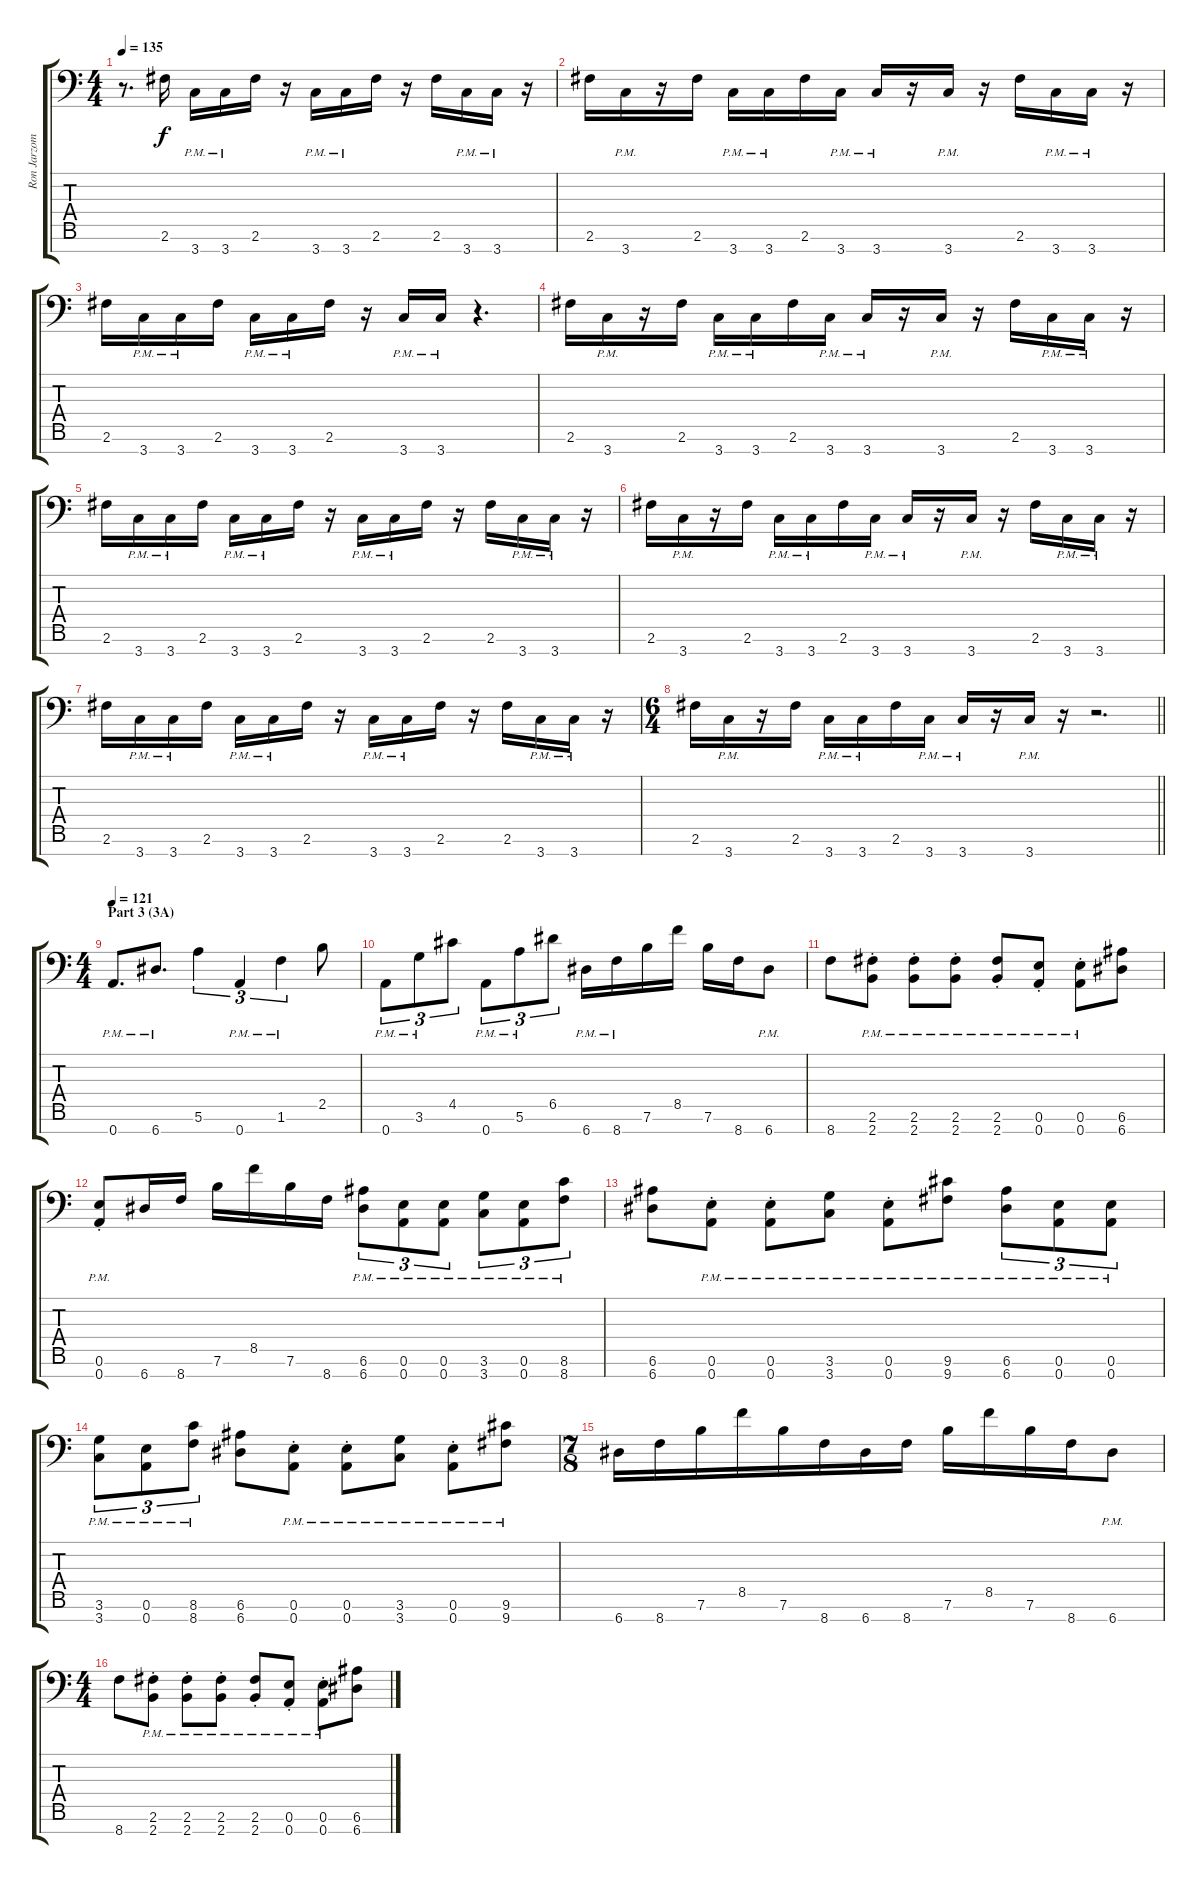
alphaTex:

\track ("Ron Jarzombek - Rhythm L" "Ron Jarzom") {instrument distortionguitar}
\staff {score tabs}
\tuning (E4 B3 G3 D3 A2 E2 A1) {hide}
\ts (4 4)
\tempo 135
\clef f4
\ks c
r.8{d dy f} 2.6.16 3.7{pm}.16 3.7{pm}.16 2.6.16 r.16 3.7{pm}.16 3.7{pm}.16 2.6.16 r.16 2.6.16 3.7{pm}.16 3.7{pm}.16 r.16 |
2.6.16 3.7{pm}.16 r.16 2.6.16 3.7{pm}.16 3.7{pm}.16 2.6.16 3.7{pm}.16 3.7{pm}.16 r.16 3.7{pm}.16 r.16 2.6.16 3.7{pm}.16 3.7{pm}.16 r.16 |
2.6.16 3.7{pm}.16 3.7{pm}.16 2.6.16 3.7{pm}.16 3.7{pm}.16 2.6.16 r.16 3.7{pm}.16 3.7{pm}.16 r.4{d} |
2.6.16 3.7{pm}.16 r.16 2.6.16 3.7{pm}.16 3.7{pm}.16 2.6.16 3.7{pm}.16 3.7{pm}.16 r.16 3.7{pm}.16 r.16 2.6.16 3.7{pm}.16 3.7{pm}.16 r.16 |
2.6.16 3.7{pm}.16 3.7{pm}.16 2.6.16 3.7{pm}.16 3.7{pm}.16 2.6.16 r.16 3.7{pm}.16 3.7{pm}.16 2.6.16 r.16 2.6.16 3.7{pm}.16 3.7{pm}.16 r.16 |
2.6.16 3.7{pm}.16 r.16 2.6.16 3.7{pm}.16 3.7{pm}.16 2.6.16 3.7{pm}.16 3.7{pm}.16 r.16 3.7{pm}.16 r.16 2.6.16 3.7{pm}.16 3.7{pm}.16 r.16 |
2.6.16 3.7{pm}.16 3.7{pm}.16 2.6.16 3.7{pm}.16 3.7{pm}.16 2.6.16 r.16 3.7{pm}.16 3.7{pm}.16 2.6.16 r.16 2.6.16 3.7{pm}.16 3.7{pm}.16 r.16 |
\ts (6 4)
\barLineRight lightlight
2.6.16 3.7{pm}.16 r.16 2.6.16 3.7{pm}.16 3.7{pm}.16 2.6.16 3.7{pm}.16 3.7{pm}.16 r.16 3.7{pm}.16 r.16 r.2{d} |
\ts (4 4)
\section ("" "Part 3 (3A)")
\tempo 121
0.7{pm}.8{d volume 14} 6.7{pm}.8{d} 5.6.4{tu (3 2)} 0.7{pm}.4{tu (3 2)} 1.6{pm}.4{tu (3 2)} 2.5.8 |
0.7{pm}.8{tu (3 2)} 3.6{pm}.8{tu (3 2)} 4.5.8{tu (3 2)} 0.7{pm}.8{tu (3 2)} 5.6{pm}.8{tu (3 2)} 6.5.8{tu (3 2)} 6.7{pm}.16 8.7{pm}.16 7.6.16 8.5.16 7.6.16 8.7.16 6.7{pm}.8 |
8.7.8 (2.6{pm st} 2.7{pm st}).8 (2.6{pm st} 2.7{pm st}).8 (2.6{pm st} 2.7{pm st}).8 (2.6{pm st} 2.7{pm st}).8 (0.6{pm st} 0.7{pm st}).8 (0.6{pm st} 0.7{pm st}).8 (6.6 6.7).8 |
(0.6{pm st} 0.7{pm st}).8 6.7.16 8.7.16 7.6.16 8.5.16 7.6.16 8.7.16 (6.6{pm} 6.7{pm}).8{tu (3 2)} (0.6{pm} 0.7{pm}).8{tu (3 2)} (0.6{pm} 0.7{pm}).8{tu (3 2)} (3.6{pm} 3.7{pm}).8{tu (3 2)} (0.6{pm} 0.7{pm}).8{tu (3 2)} (8.6{pm} 8.7{pm}).8{tu (3 2)} |
(6.6 6.7).8 (0.6{pm st} 0.7{pm st}).8 (0.6{pm st} 0.7{pm st}).8 (3.6{pm} 3.7{pm}).8 (0.6{pm st} 0.7{pm st}).8 (9.6{pm} 9.7{pm}).8 (6.6{pm} 6.7{pm}).8{tu (3 2)} (0.6{pm} 0.7{pm}).8{tu (3 2)} (0.6{pm} 0.7{pm}).8{tu (3 2)} |
(3.6{pm} 3.7{pm}).8{tu (3 2)} (0.6{pm} 0.7{pm}).8{tu (3 2)} (8.6{pm} 8.7{pm}).8{tu (3 2)} (6.6 6.7).8 (0.6{pm st} 0.7{pm st}).8 (0.6{pm st} 0.7{pm st}).8 (3.6{pm} 3.7{pm}).8 (0.6{pm st} 0.7{pm st}).8 (9.6{pm} 9.7{pm}).8 |
\ts (7 8)
6.7.16 8.7.16 7.6.16 8.5.16 7.6.16 8.7.16 6.7.16 8.7.16 7.6.16 8.5.16 7.6.16 8.7.16 6.7{pm}.8 |
\ts (4 4)
8.7.8 (2.6{pm st} 2.7{pm st}).8 (2.6{pm st} 2.7{pm st}).8 (2.6{pm st} 2.7{pm st}).8 (2.6{pm st} 2.7{pm st}).8 (0.6{pm st} 0.7{pm st}).8 (0.6{pm st} 0.7{pm st}).8 (6.6 6.7).8
